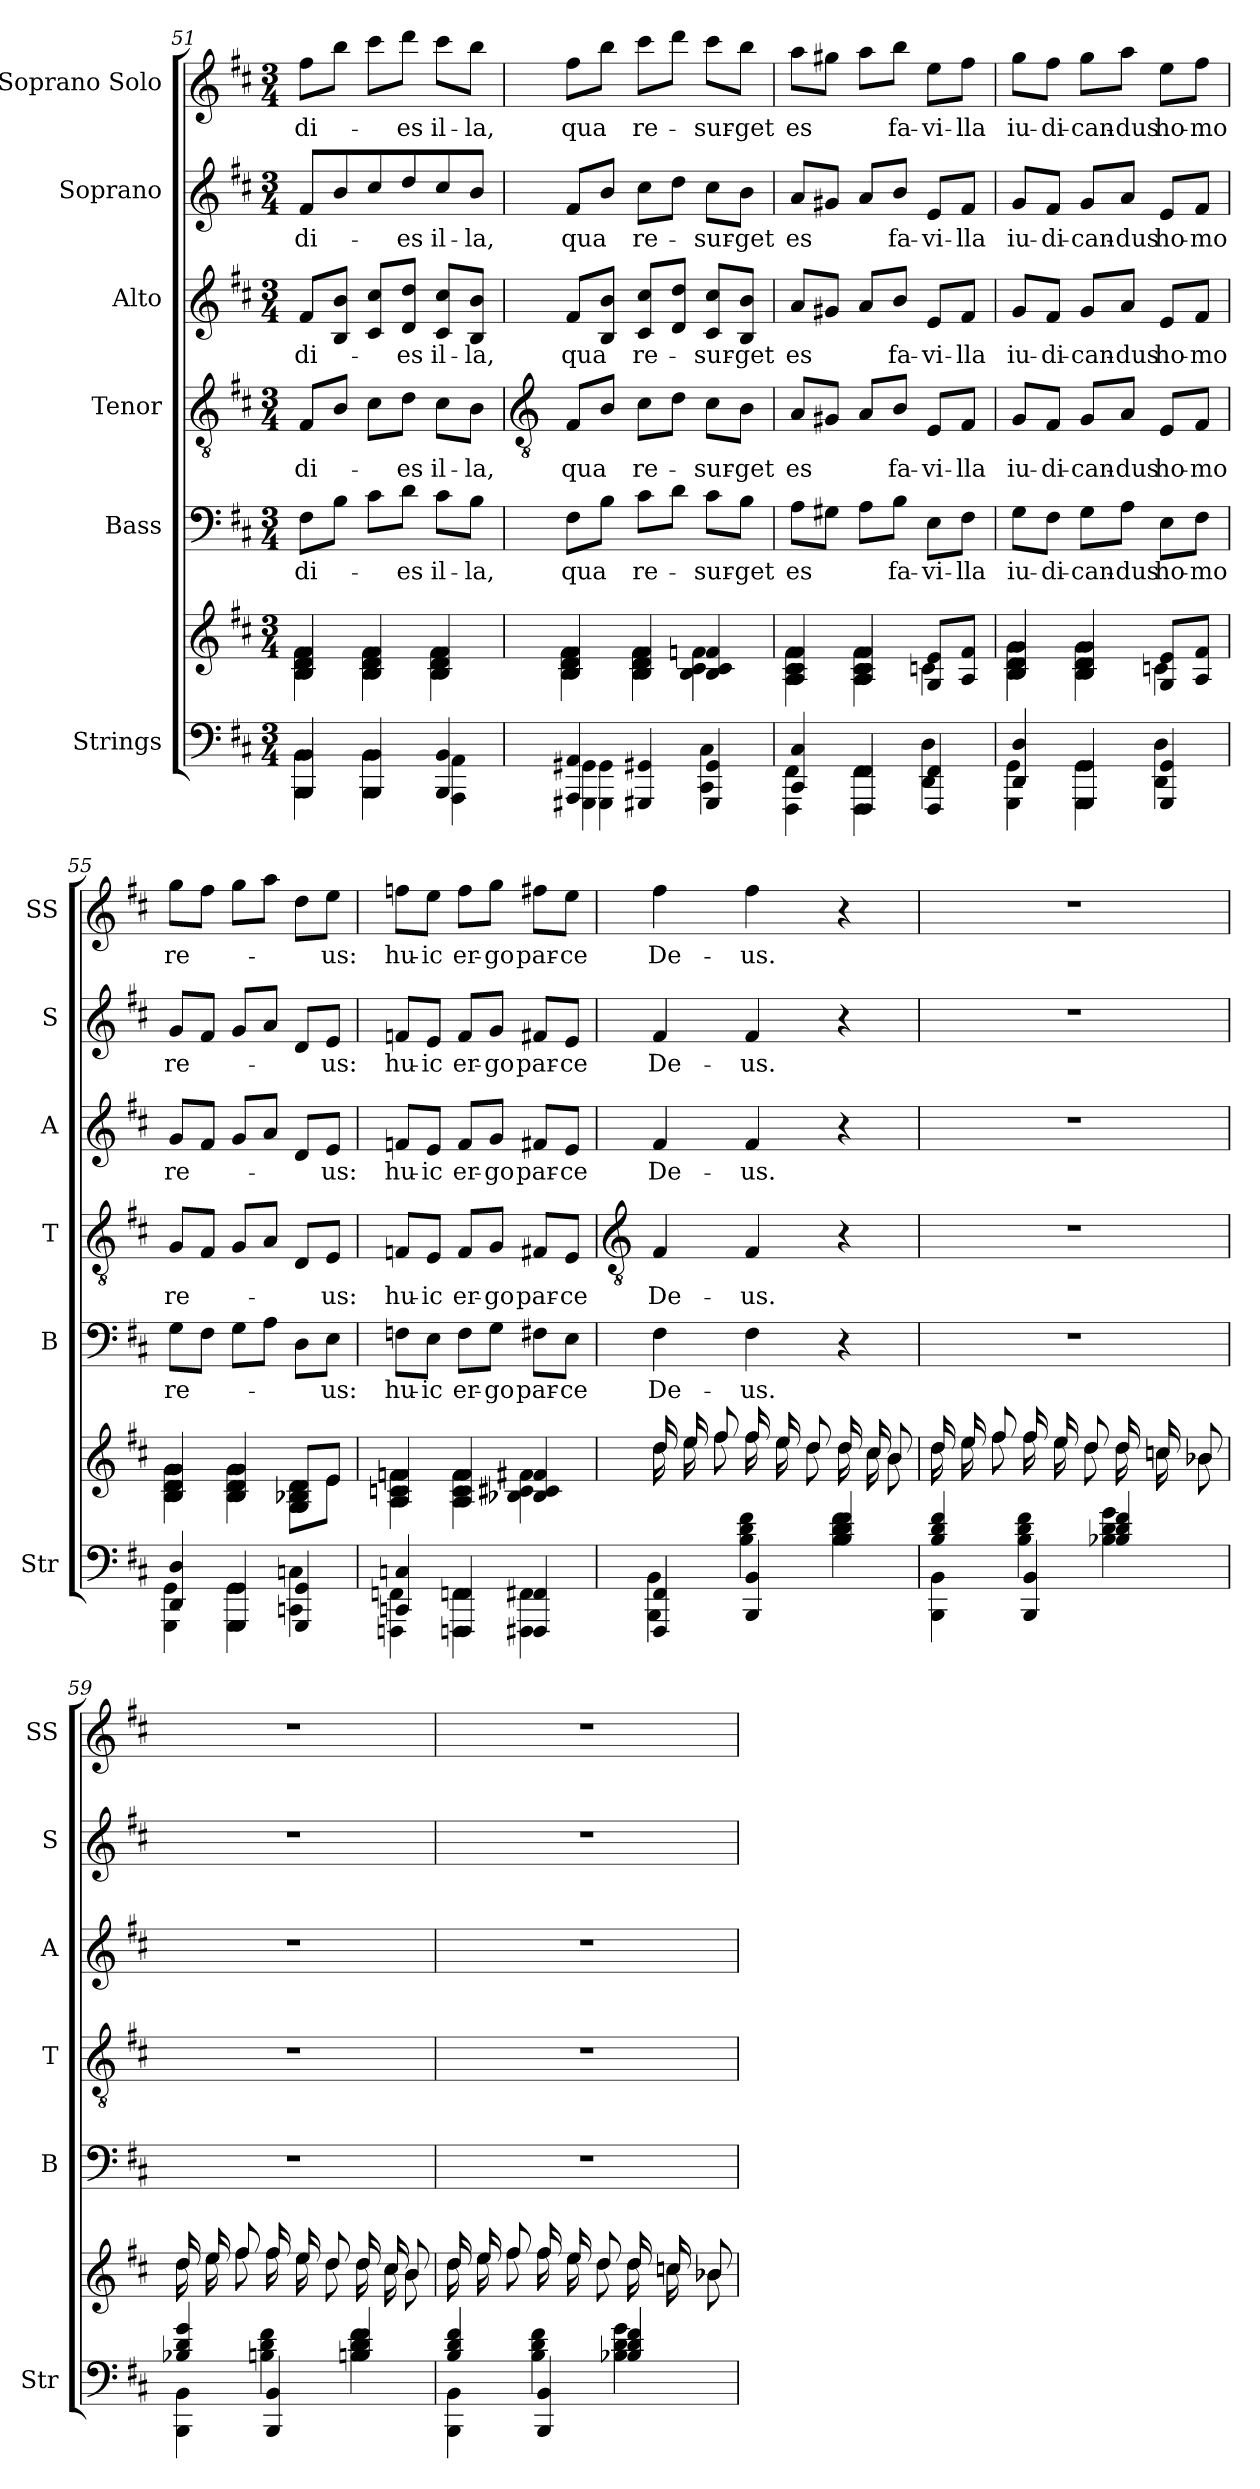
**kern	**kern	**kern	**text	**kern	**text	**kern	**text	**kern	**text	**kern	**text
*part6	*part6	*part5	*part5	*part4	*part4	*part3	*part3	*part2	*part2	*part1	*part1
*staff7	*staff6	*staff5	*staff5	*staff4	*staff4	*staff3	*staff3	*staff2	*staff2	*staff1	*staff1
*I"Strings	*	*I"Bass	*	*I"Tenor	*	*I"Alto	*	*I"Soprano	*	*I"Soprano Solo	*
*I'Str	*	*I'B	*	*I'T	*	*I'A	*	*I'S	*	*I'SS	*
*clefF4	*clefG2	*clefF4	*	*clefGv2	*	*clefG2	*	*clefG2	*	*clefG2	*
*k[f#c#]	*k[f#c#]	*k[f#c#]	*	*k[f#c#]	*	*k[f#c#]	*	*k[f#c#]	*	*k[f#c#]	*
*D:	*D:	*D:	*	*D:	*	*D:	*	*D:	*	*D:	*
*M3/4	*M3/4	*M3/4	*	*M3/4	*	*M3/4	*	*M3/4	*	*M3/4	*
=51	=51	=51	=51	=51	=51	=51	=51	=51	=51	=51	=51
*^	*^	*	*	*	*	*	*	*	*	*	*
!	!	!	!	!	!LO:LY:b	!	!LO:LY:b	!	!LO:LY:b	!	!LO:LY:b	!	!LO:LY:b
4BBB/ 4BB/	4BBB\ 4BB\	4B/ 4d/ 4f#/	4B\ 4d\ 4f#\	8F#L	di-	8F#L	di-	8f#L	di-	8f#L	di-	8ff#L	di-
.	.	.	.	8BJ	.	8BJ	.	8B 8bJ	.	8b	.	8bbJ	.
4BBB/ 4BB/	4BBB\ 4BB\	4B/ 4d/ 4f#/	4B\ 4d\ 4f#\	8c#L	.	8c#L	.	8c# 8cc#L	.	8cc#	.	8ccc#L	.
!	!	!	!	!	!LO:LY:b	!	!LO:LY:b	!	!LO:LY:b	!	!LO:LY:b	!	!LO:LY:b
.	.	.	.	8dJ	-es	8dJ	-es	8d 8ddJ	-es	8dd	-es	8dddJ	-es
!	!	!	!	!	!LO:LY:b	!	!LO:LY:b	!	!LO:LY:b	!	!LO:LY:b	!	!LO:LY:b
4BBB/ 4BB/	4AAA\ 4AA\	4B/ 4d/ 4f#/	4B\ 4d\ 4f#\	8c#L	il-	8c#L	il-	8c# 8cc#L	il-	8cc#	il-	8ccc#L	il-
!	!	!	!	!	!LO:LY:b	!	!LO:LY:b	!	!LO:LY:b	!	!LO:LY:b	!	!LO:LY:b
.	.	.	.	8BJ	-la,	8BJ	-la,	8B 8bJ	-la,	8bJ	-la,	8bbJ	-la,
!!LO:LB:g=z
=52	=52	=52	=52	=52	=52	=52	=52	=52	=52	=52	=52	=52	=52
*	*	*	*	*	*	*clefGv2	*	*	*	*	*	*	*
!	!	!	!	!	!LO:LY:b	!	!LO:LY:b	!	!LO:LY:b	!	!LO:LY:b	!	!LO:LY:b
4AAA/ 4AA/	4GGG#X\ 4GG#X\	4B/ 4d/ 4f#/	4B\ 4d\ 4f#\	8F#L	qua	8F#L	qua	8f#L	qua	8f#L	qua	8ff#L	qua
.	.	.	.	8BJ	.	8BJ	.	8B 8bJ	.	8bJ	.	8bbJ	.
!	!	!	!	!	!LO:LY:b	!	!LO:LY:b	!	!LO:LY:b	!	!LO:LY:b	!	!LO:LY:b
4GGG#X/ 4GG#X/	4GGG#\ 4GG#\	4B/ 4d/ 4f#/	4B\ 4d\ 4f#\	8c#L	re-	8c#L	re-	8c# 8cc#L	re-	8cc#L	re-	8ccc#L	re-
.	.	.	.	8dJ	.	8dJ	.	8d 8ddJ	.	8ddJ	.	8dddJ	.
!	!	!	!	!	!LO:LY:b	!	!LO:LY:b	!	!LO:LY:b	!	!LO:LY:b	!	!LO:LY:b
4GGG#/ 4GG#/	4CC#\ 4C#\	4B/ 4c#/ 4fn/	4B\ 4c#\ 4fn\	8c#L	-sur-	8c#L	-sur-	8c# 8cc#L	-sur-	8cc#L	-sur-	8ccc#L	-sur-
!	!	!	!	!	!LO:LY:b	!	!LO:LY:b	!	!LO:LY:b	!	!LO:LY:b	!	!LO:LY:b
.	.	.	.	8BJ	-get	8BJ	-get	8B 8bJ	-get	8bJ	-get	8bbJ	-get
=53	=53	=53	=53	=53	=53	=53	=53	=53	=53	=53	=53	=53	=53
!	!	!	!	!	!LO:LY:b	!	!LO:LY:b	!	!LO:LY:b	!	!LO:LY:b	!	!LO:LY:b
4CC#/ 4C#/	4FFF#\ 4FF#\	4A/ 4c#/ 4f#/	4A\ 4c#\ 4f#\	8AL	es	8AL	es	8aL	es	8aL	es	8aaL	es
.	.	.	.	8G#XJ	.	8G#XJ	.	8g#XJ	.	8g#XJ	.	8gg#XJ	.
4FFF#/ 4FF#/	4FFF#\ 4FF#\	4A/ 4c#/ 4f#/	4A\ 4c#\ 4f#\	8AL	.	8AL	.	8aL	.	8aL	.	8aaL	.
!	!	!	!	!	!LO:LY:b	!	!LO:LY:b	!	!LO:LY:b	!	!LO:LY:b	!	!LO:LY:b
.	.	.	.	8BJ	fa-	8BJ	fa-	8bJ	fa-	8bJ	fa-	8bbJ	fa-
!	!	!	!	!	!LO:LY:b	!	!LO:LY:b	!	!LO:LY:b	!	!LO:LY:b	!	!LO:LY:b
4FFF#/ 4FF#/	4DD\ 4D\	8G/ 8e/L	4cn\	8EL	-vi-	8EL	-vi-	8eL	-vi-	8eL	-vi-	8eeL	-vi-
!	!	!	!	!	!LO:LY:b	!	!LO:LY:b	!	!LO:LY:b	!	!LO:LY:b	!	!LO:LY:b
.	.	8A/ 8f#/J	.	8F#J	-lla	8F#J	-lla	8f#J	-lla	8f#J	-lla	8ff#J	-lla
=54	=54	=54	=54	=54	=54	=54	=54	=54	=54	=54	=54	=54	=54
!	!	!	!	!	!LO:LY:b	!	!LO:LY:b	!	!LO:LY:b	!	!LO:LY:b	!	!LO:LY:b
4DD/ 4D/	4GGG\ 4GG\	4B/ 4d/ 4g/	4B\ 4d\ 4g\	8GL	iu-	8GL	iu-	8gL	iu-	8gL	iu-	8ggL	iu-
!	!	!	!	!	!LO:LY:b	!	!LO:LY:b	!	!LO:LY:b	!	!LO:LY:b	!	!LO:LY:b
.	.	.	.	8F#J	-di-	8F#J	-di-	8f#J	-di-	8f#J	-di-	8ff#J	-di-
!	!	!	!	!	!LO:LY:b	!	!LO:LY:b	!	!LO:LY:b	!	!LO:LY:b	!	!LO:LY:b
4GGG/ 4GG/	4GGG\ 4GG\	4B/ 4d/ 4g/	4B\ 4d\ 4g\	8GL	-can-	8GL	-can-	8gL	-can-	8gL	-can-	8ggL	-can-
!	!	!	!	!	!LO:LY:b	!	!LO:LY:b	!	!LO:LY:b	!	!LO:LY:b	!	!LO:LY:b
.	.	.	.	8AJ	-dus	8AJ	-dus	8aJ	-dus	8aJ	-dus	8aaJ	-dus
!	!	!	!	!	!LO:LY:b	!	!LO:LY:b	!	!LO:LY:b	!	!LO:LY:b	!	!LO:LY:b
4GGG/ 4GG/	4DD\ 4D\	8G/ 8e/L	4cn\	8EL	ho-	8EL	ho-	8eL	ho-	8eL	ho-	8eeL	ho-
!	!	!	!	!	!LO:LY:b	!	!LO:LY:b	!	!LO:LY:b	!	!LO:LY:b	!	!LO:LY:b
.	.	8A/ 8f#/J	.	8F#J	-mo	8F#J	-mo	8f#J	-mo	8f#J	-mo	8ff#J	-mo
=55	=55	=55	=55	=55	=55	=55	=55	=55	=55	=55	=55	=55	=55
!	!	!	!	!	!LO:LY:b	!	!LO:LY:b	!	!LO:LY:b	!	!LO:LY:b	!	!LO:LY:b
4DD/ 4D/	4GGG\ 4GG\	4B/ 4d/ 4g/	4B\ 4d\ 4g\	8GL	re-	8GL	re-	8gL	re-	8gL	re-	8ggL	re-
.	.	.	.	8F#J	.	8F#J	.	8f#J	.	8f#J	.	8ff#J	.
4GGG/ 4GG/	4GGG\ 4GG\	4B/ 4d/ 4g/	4B\ 4d\ 4g\	8GL	.	8GL	.	8gL	.	8gL	.	8ggL	.
.	.	.	.	8AJ	.	8AJ	.	8aJ	.	8aJ	.	8aaJ	.
4GGG/ 4GG/	4CCn\ 4Cn\	8G/ 8B-X/ 8d/L	8G\ 8B-X\ 8d\L	8DL	.	8DL	.	8dL	.	8dL	.	8ddL	.
!	!	!	!	!	!LO:LY:b	!	!LO:LY:b	!	!LO:LY:b	!	!LO:LY:b	!	!LO:LY:b
.	.	8e/J	8e\J	8EJ	-us:	8EJ	-us:	8eJ	-us:	8eJ	-us:	8eeJ	-us:
=56	=56	=56	=56	=56	=56	=56	=56	=56	=56	=56	=56	=56	=56
!	!	!	!	!	!LO:LY:b	!	!LO:LY:b	!	!LO:LY:b	!	!LO:LY:b	!	!LO:LY:b
4CCn/ 4Cn/	4FFFn\ 4FFn\	4A/ 4cn/ 4fn/	4A\ 4cn\ 4fn\	8FnL	hu-	8FnL	hu-	8fnL	hu-	8fnL	hu-	8ffnL	hu-
!	!	!	!	!	!LO:LY:b	!	!LO:LY:b	!	!LO:LY:b	!	!LO:LY:b	!	!LO:LY:b
.	.	.	.	8EJ	-ic	8EJ	-ic	8eJ	-ic	8eJ	-ic	8eeJ	-ic
!	!	!	!	!	!LO:LY:b	!	!LO:LY:b	!	!LO:LY:b	!	!LO:LY:b	!	!LO:LY:b
4FFFn/ 4FFn/	4FFF\ 4FF\	4A/ 4c/ 4f/	4A\ 4c\ 4f\	8FL	er-	8FL	er-	8fL	er-	8fL	er-	8ffL	er-
!	!	!	!	!	!LO:LY:b	!	!LO:LY:b	!	!LO:LY:b	!	!LO:LY:b	!	!LO:LY:b
.	.	.	.	8GJ	-go	8GJ	-go	8gJ	-go	8gJ	-go	8ggJ	-go
!	!	!	!	!	!LO:LY:b	!	!LO:LY:b	!	!LO:LY:b	!	!LO:LY:b	!	!LO:LY:b
4FFF/ 4FF/	4FFF#X\ 4FF#X\	4B-X/ 4c#X/ 4f#X/	4B-X\ 4c#X\ 4f#X\	8F#XL	par-	8F#XL	par-	8f#XL	par-	8f#XL	par-	8ff#XL	par-
!	!	!	!	!	!LO:LY:b	!	!LO:LY:b	!	!LO:LY:b	!	!LO:LY:b	!	!LO:LY:b
.	.	.	.	8EJ	-ce	8EJ	-ce	8eJ	-ce	8eJ	-ce	8eeJ	-ce
!!LO:LB:g=z
=57	=57	=57	=57	=57	=57	=57	=57	=57	=57	=57	=57	=57	=57
*	*	*	*	*	*	*clefGv2	*	*	*	*	*	*	*
!	!	!	!	!	!LO:LY:b	!	!LO:LY:b	!	!LO:LY:b	!	!LO:LY:b	!	!LO:LY:b
4FFF#/ 4FF#/	4BBB\ 4BB\	16dd/LL	16dd\LL	4F#	De-	4F#	De-	4f#	De-	4f#	De-	4ff#	De-
.	.	16ee/	16ee\	.	.	.	.	.	.	.	.	.	.
.	.	8ff#/	8ff#\	.	.	.	.	.	.	.	.	.	.
!	!	!	!	!	!LO:LY:b	!	!LO:LY:b	!	!LO:LY:b	!	!LO:LY:b	!	!LO:LY:b
4BBB/ 4BB/	4B\ 4d\ 4f#\	16ff#/L	16ff#\L	4F#	-us.	4F#	-us.	4f#	-us.	4f#	-us.	4ff#	-us.
.	.	16ee/	16ee\	.	.	.	.	.	.	.	.	.	.
.	.	8dd/	8dd\	.	.	.	.	.	.	.	.	.	.
4B/ 4d/ 4f#/	4B\ 4d\ 4f#\	16dd/L	16dd\L	4r	.	4r	.	4r	.	4r	.	4r	.
.	.	16cc#/	16cc#\	.	.	.	.	.	.	.	.	.	.
.	.	8b/J	8b\J	.	.	.	.	.	.	.	.	.	.
=58	=58	=58	=58	=58	=58	=58	=58	=58	=58	=58	=58	=58	=58
!	!	!	!	!LO:N:vis=1	!	!LO:N:vis=1	!	!LO:N:vis=1	!	!LO:N:vis=1	!	!LO:N:vis=1	!
4B/ 4d/ 4f#/	4BBB\ 4BB\	16dd/LL	16dd\LL	2.r	.	2.r	.	2.r	.	2.r	.	2.r	.
.	.	16ee/	16ee\	.	.	.	.	.	.	.	.	.	.
.	.	8ff#/	8ff#\	.	.	.	.	.	.	.	.	.	.
4BBB/ 4BB/	4B\ 4d\ 4f#\	16ff#/L	16ff#\L	.	.	.	.	.	.	.	.	.	.
.	.	16ee/	16ee\	.	.	.	.	.	.	.	.	.	.
.	.	8dd/	8dd\	.	.	.	.	.	.	.	.	.	.
4B/ 4d/ 4f#/	4B-X\ 4d\ 4g\	16dd/L	16dd\L	.	.	.	.	.	.	.	.	.	.
.	.	16ccn/	16ccn\	.	.	.	.	.	.	.	.	.	.
.	.	8b-X/J	8b-X\J	.	.	.	.	.	.	.	.	.	.
=59	=59	=59	=59	=59	=59	=59	=59	=59	=59	=59	=59	=59	=59
!	!	!	!	!LO:N:vis=1	!	!LO:N:vis=1	!	!LO:N:vis=1	!	!LO:N:vis=1	!	!LO:N:vis=1	!
4B-X/ 4d/ 4g/	4BBB\ 4BB\	16dd/LL	16dd\LL	2.r	.	2.r	.	2.r	.	2.r	.	2.r	.
.	.	16ee/	16ee\	.	.	.	.	.	.	.	.	.	.
.	.	8ff#/	8ff#\	.	.	.	.	.	.	.	.	.	.
4BBB/ 4BB/	4B\ 4d\ 4f#\	16ff#/L	16ff#\L	.	.	.	.	.	.	.	.	.	.
.	.	16ee/	16ee\	.	.	.	.	.	.	.	.	.	.
.	.	8dd/	8dd\	.	.	.	.	.	.	.	.	.	.
4Bn/ 4d/ 4f#/	4B\ 4d\ 4f#\	16dd/L	16dd\L	.	.	.	.	.	.	.	.	.	.
.	.	16cc#/	16cc#\	.	.	.	.	.	.	.	.	.	.
.	.	8b/J	8b\J	.	.	.	.	.	.	.	.	.	.
=60	=60	=60	=60	=60	=60	=60	=60	=60	=60	=60	=60	=60	=60
!	!	!	!	!LO:N:vis=1	!	!LO:N:vis=1	!	!LO:N:vis=1	!	!LO:N:vis=1	!	!LO:N:vis=1	!
4B/ 4d/ 4f#/	4BBB\ 4BB\	16dd/LL	16dd\LL	2.r	.	2.r	.	2.r	.	2.r	.	2.r	.
.	.	16ee/	16ee\	.	.	.	.	.	.	.	.	.	.
.	.	8ff#/	8ff#\	.	.	.	.	.	.	.	.	.	.
4BBB/ 4BB/	4B\ 4d\ 4f#\	16ff#/L	16ff#\L	.	.	.	.	.	.	.	.	.	.
.	.	16ee/	16ee\	.	.	.	.	.	.	.	.	.	.
.	.	8dd/	8dd\	.	.	.	.	.	.	.	.	.	.
4B/ 4d/ 4f#/	4B-X\ 4d\ 4g\	16dd/L	16dd\L	.	.	.	.	.	.	.	.	.	.
.	.	16ccn/	16ccn\	.	.	.	.	.	.	.	.	.	.
.	.	8b-X/J	8b-X\J	.	.	.	.	.	.	.	.	.	.
*v	*v	*	*	*	*	*	*	*	*	*	*	*	*
*	*v	*v	*	*	*	*	*	*	*	*	*	*
=	=	=	=	=	=	=	=	=	=	=	=
*-	*-	*-	*-	*-	*-	*-	*-	*-	*-	*-	*-
